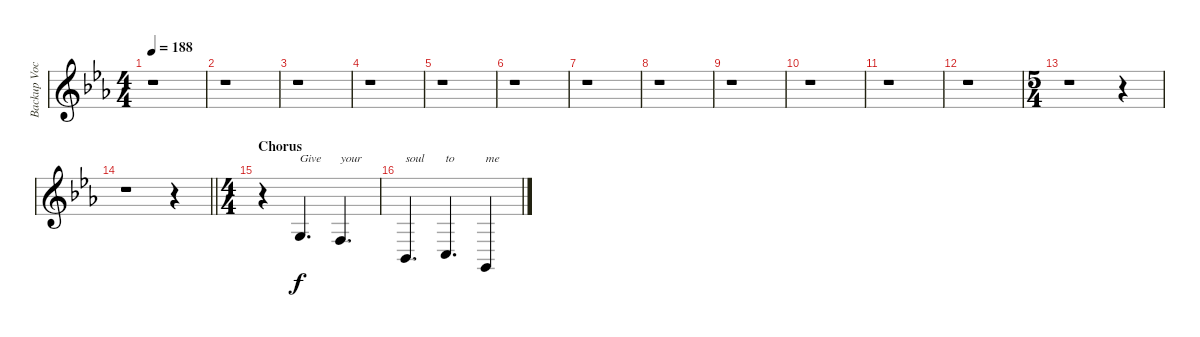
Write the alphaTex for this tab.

\track ("Backup Vocals" "Backup Voc") {instrument choiraahs}
\staff {score}
\tuning (D4 A3 F3 C3 G2 C2) {hide}
\ts (4 4)
\tempo 188
\clef g2
\ks eb
r.1{dy f} |
r.1 |
r.1 |
r.1 |
r.1 |
r.1 |
r.1 |
r.1 |
r.1 |
r.1 |
r.1 |
r.1 |
\ts (5 4)
r.1 r.4 |
\barLineRight lightlight
r.1 r.4 |
\ts (4 4)
\section ("" "Chorus")
r.4 2.3.4{d txt "Give"} 0.3.4{d txt "your"} |
3.5.4{d txt "soul"} 0.4.4{d txt "to"} 0.5.4{txt "me"}
